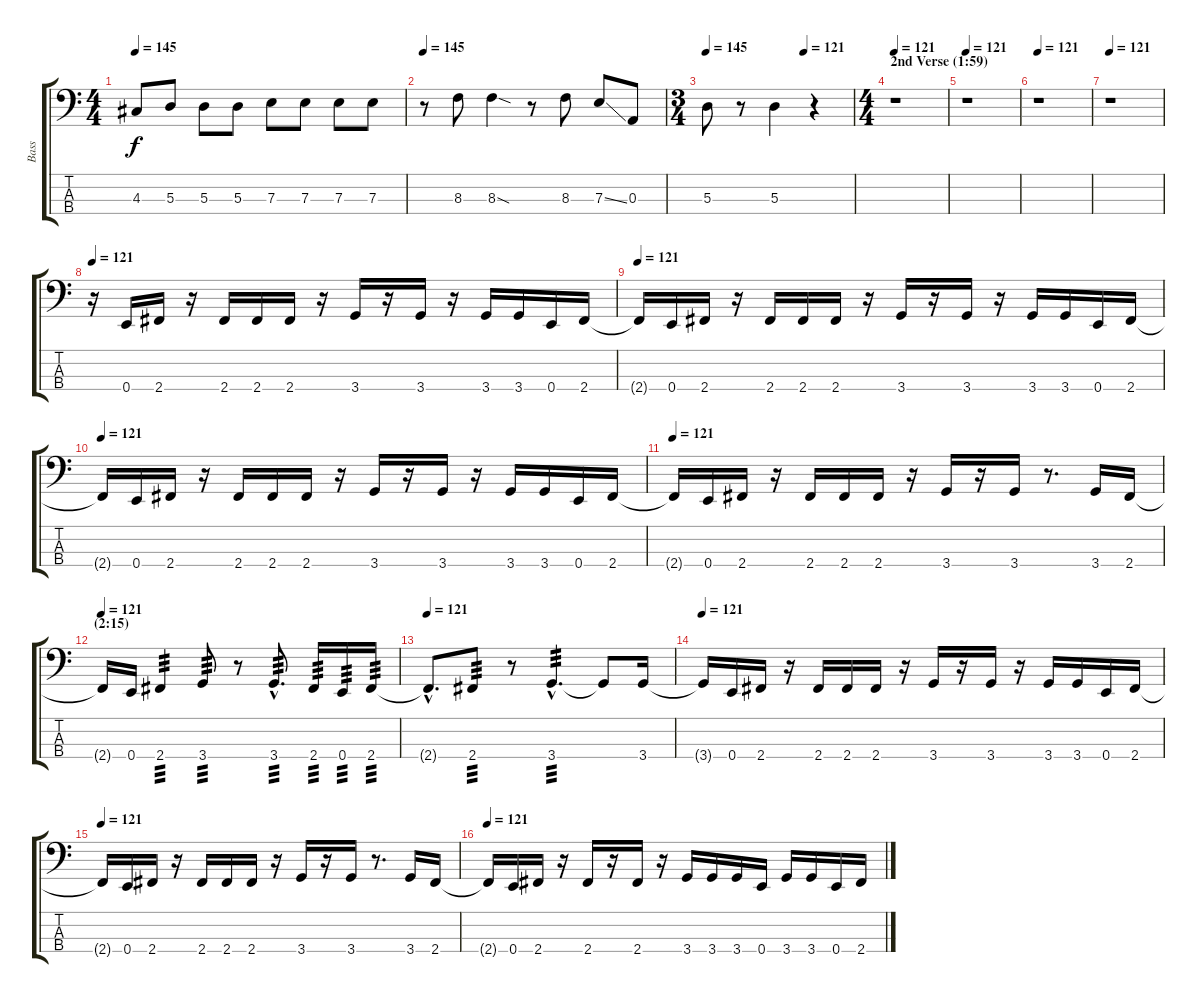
\track ("Bass" "Bass") {instrument electricbassfinger}
\staff {score tabs}
\tuning (G2 D2 A1 E1) {hide}
\ts (4 4)
\tempo 145
\clef f4
\ks c
4.3.8{dy f} 5.3.8 5.3.8 5.3.8 7.3.8 7.3.8 7.3.8 7.3.8 |
\tempo 145
r.8 8.3.8 8.3{sod}.4 r.8 8.3.8 7.3{ss}.8 0.3.8 |
\ts (3 4)
\tempo 145
\tempo (121 0.6666666666666666)
5.3.8 r.8 5.3.4 r.4 |
\ts (4 4)
\section ("" "2nd Verse (1:59)")
\tempo 121
r.1 |
\tempo 121
r.1 |
\tempo 121
r.1 |
\tempo 121
r.1 |
\tempo 121
r.16 0.4.16 2.4.16 r.16 2.4.16 2.4.16 2.4.16 r.16 3.4.16 r.16 3.4.16 r.16 3.4.16 3.4.16 0.4.16 2.4.16 |
\tempo 121
2.4{t}.16 0.4.16 2.4.16 r.16 2.4.16 2.4.16 2.4.16 r.16 3.4.16 r.16 3.4.16 r.16 3.4.16 3.4.16 0.4.16 2.4.16 |
\tempo 121
2.4{t}.16 0.4.16 2.4.16 r.16 2.4.16 2.4.16 2.4.16 r.16 3.4.16 r.16 3.4.16 r.16 3.4.16 3.4.16 0.4.16 2.4.16 |
\tempo 121
2.4{t}.16 0.4.16 2.4.16 r.16 2.4.16 2.4.16 2.4.16 r.16 3.4.16 r.16 3.4.16 r.8{d} 3.4.16 2.4.16 |
\section ("" "(2:15)")
\tempo 121
2.4{t}.16 0.4.16 2.4.4{tp 3} 3.4.8{tp 3} r.8 3.4{hac}.8{d tp 3} 2.4.16{tp 3} 0.4.16{tp 3} 2.4.16{tp 3} |
\tempo 121
2.4{hac t}.8{d} 2.4.8{tp 3} r.8 3.4{hac}.4{d tp 3} 3.4{t}.8 3.4.16 |
\tempo 121
3.4{t}.16 0.4.16 2.4.16 r.16 2.4.16 2.4.16 2.4.16 r.16 3.4.16 r.16 3.4.16 r.16 3.4.16 3.4.16 0.4.16 2.4.16 |
\tempo 121
2.4{t}.16 0.4.16 2.4.16 r.16 2.4.16 2.4.16 2.4.16 r.16 3.4.16 r.16 3.4.16 r.8{d} 3.4.16 2.4.16 |
\tempo 121
2.4{t}.16 0.4.16 2.4.16 r.16 2.4.16 r.16 2.4.16 r.16 3.4.16 3.4.16 3.4.16 0.4.16 3.4.16 3.4.16 0.4.16 2.4.16
